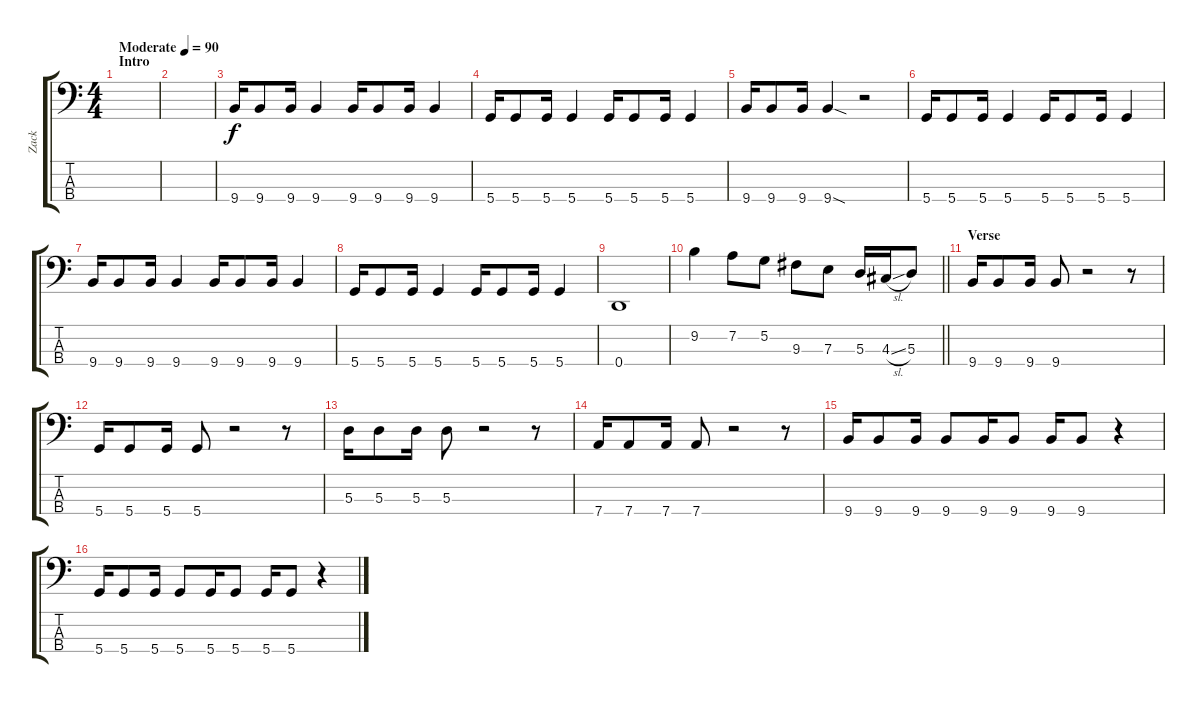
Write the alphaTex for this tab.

\track ("Zack" "Zack") {instrument electricbassfinger}
\staff {score tabs}
\tuning (G2 D2 A1 D1) {hide}
\ts (4 4)
\section ("" "Intro")
\tempo (90 "Moderate")
\clef f4
\ks c
|
|
9.4.16 9.4.8 9.4.16 9.4.4 9.4.16 9.4.8 9.4.16 9.4.4 |
5.4.16 5.4.8 5.4.16 5.4.4 5.4.16 5.4.8 5.4.16 5.4.4 |
9.4.16 9.4.8 9.4.16 9.4{sod}.4 r.2 |
5.4.16 5.4.8 5.4.16 5.4.4 5.4.16 5.4.8 5.4.16 5.4.4 |
9.4.16 9.4.8 9.4.16 9.4.4 9.4.16 9.4.8 9.4.16 9.4.4 |
5.4.16 5.4.8 5.4.16 5.4.4 5.4.16 5.4.8 5.4.16 5.4.4 |
0.4.1 |
\barLineRight lightlight
9.2.4 7.2.8 5.2.8 9.3.8 7.3.8 5.3.16 4.3{sl}.16 5.3.8 |
\section ("" "Verse")
9.4.16 9.4.8 9.4.16 9.4.8 r.2 r.8 |
5.4.16 5.4.8 5.4.16 5.4.8 r.2 r.8 |
5.3.16 5.3.8 5.3.16 5.3.8 r.2 r.8 |
7.4.16 7.4.8 7.4.16 7.4.8 r.2 r.8 |
9.4.16 9.4.8 9.4.16 9.4.8 9.4.16 9.4.8 9.4.16 9.4.8 r.4 |
5.4.16 5.4.8 5.4.16 5.4.8 5.4.16 5.4.8 5.4.16 5.4.8 r.4
